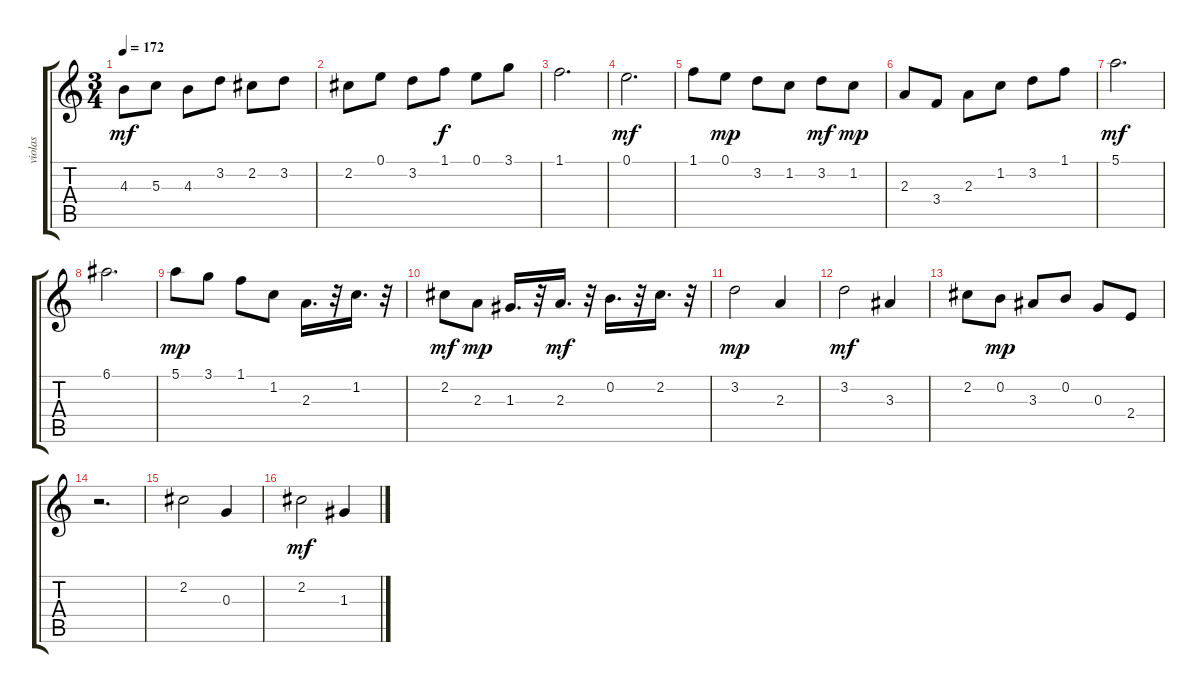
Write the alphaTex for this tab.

\track ("violas" "violas") {instrument contrabass}
\staff {score tabs}
\tuning (E4 B3 G3 D3 A2 E2) {hide}
\ts (3 4)
\tempo 172
\clef g2
\ks c
4.3.8{dy mf} 5.3.8 4.3.8 3.2.8 2.2.8 3.2.8 |
2.2.8 0.1.8 3.2.8 1.1.8{dy f} 0.1.8 3.1.8 |
1.1.2{d} |
0.1.2{d dy mf} |
1.1.8 0.1.8{dy mp} 3.2.8 1.2.8 3.2.8{dy mf} 1.2.8{dy mp} |
2.3.8 3.4.8 2.3.8 1.2.8 3.2.8 1.1.8 |
5.1.2{d dy mf} |
6.1.2{d} |
5.1.8{dy mp} 3.1.8 1.1.8 1.2.8 2.3.16{d} r.32 1.2.16{d} r.32 |
2.2.8{dy mf} 2.3.8{dy mp} 1.3.16{d} r.32 2.3.16{d dy mf} r.32 0.2.16{d} r.32 2.2.16{d} r.32 |
3.2.2{dy mp} 2.3.4 |
3.2.2{dy mf} 3.3.4 |
2.2.8 0.2.8{dy mp} 3.3.8 0.2.8 0.3.8 2.4.8 |
r.2{d} |
2.2.2 0.3.4 |
2.2.2{dy mf} 1.3.4
